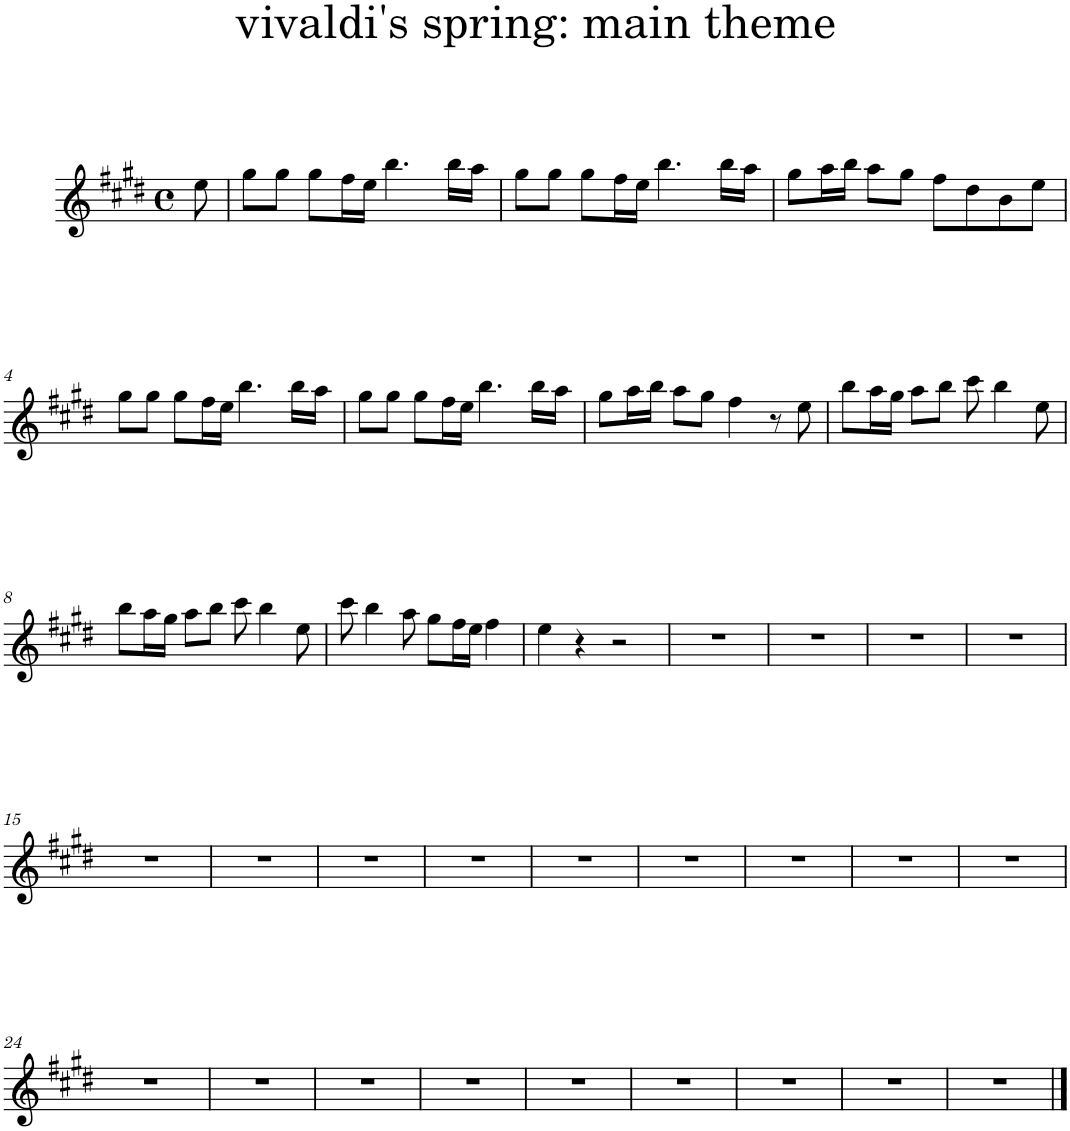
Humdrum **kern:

**kern
*part1
*staff1
*I"Piano
*I'Pno.
*clefG2
*k[f#c#g#d#]
*M4/4
*met(c)
=
8ee\
=1
8gg#\L
8gg#\J
8gg#\L
16ff#\L
16ee\JJ
4.bb\
16bb\LL
16aa\JJ
=2
8gg#\L
8gg#\J
8gg#\L
16ff#\L
16ee\JJ
4.bb\
16bb\LL
16aa\JJ
=3
8gg#\L
16aa\L
16bb\JJ
8aa\L
8gg#\J
8ff#\L
8dd#\
8b\
8ee\J
!!LO:LB:g=z
=4
8gg#\L
8gg#\J
8gg#\L
16ff#\L
16ee\JJ
4.bb\
16bb\LL
16aa\JJ
=5
8gg#\L
8gg#\J
8gg#\L
16ff#\L
16ee\JJ
4.bb\
16bb\LL
16aa\JJ
=6
8gg#\L
16aa\L
16bb\JJ
8aa\L
8gg#\J
4ff#\
8r
8ee\
=7
8bb\L
16aa\L
16gg#\JJ
8aa\L
8bb\J
8ccc#\
4bb\
8ee\
!!LO:LB:g=z
=8
8bb\L
16aa\L
16gg#\JJ
8aa\L
8bb\J
8ccc#\
4bb\
8ee\
=9
8ccc#\
4bb\
8aa\
8gg#\L
16ff#\L
16ee\JJ
4ff#\
=10
4ee\
4r
2r
=11
1r
=12
1r
=13
1r
=14
1r
!!LO:LB:g=z
=15
1r
=16
1r
=17
1r
=18
1r
=19
1r
=20
1r
=21
1r
=22
1r
=23
1r
!!LO:LB:g=z
=24
1r
=25
1r
=26
1r
=27
1r
=28
1r
=29
1r
=30
1r
=31
1r
=32
1r
==
*-
